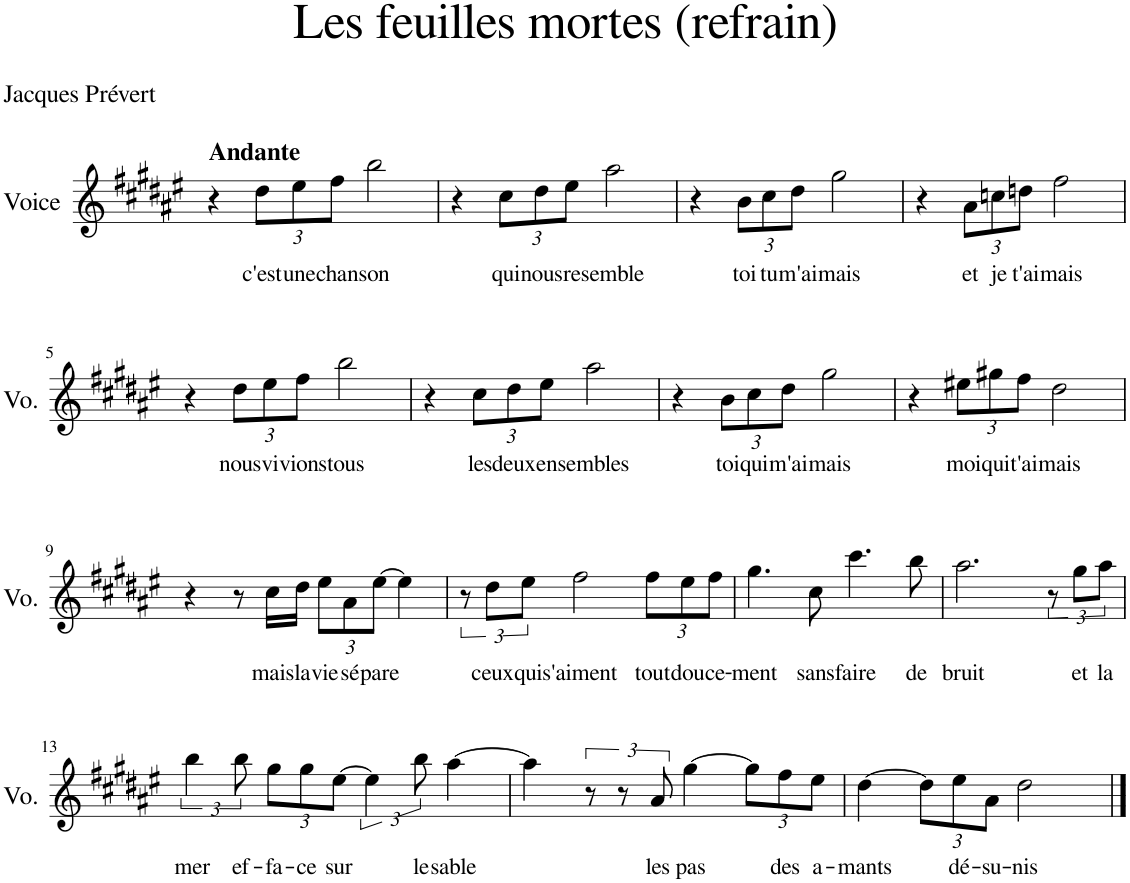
**kern	**text
*part1	*part1
*staff1	*staff1
*I"Voice	*
*I'Vo.	*
*clefG2	*
*k[f#c#g#d#a#e#]	*
=1	=1
!LO:TX:a:B:t=Andante	!
4r	.
*Xbrackettup	*
!	!LO:LY:b
12dd#\L	c'est
!	!LO:LY:b
12ee#\	une
!	!LO:LY:b
12ff#\J	chan-
!	!LO:LY:b
2bb\	-son
=2	=2
4r	.
!	!LO:LY:b
12cc#\L	qui
!	!LO:LY:b
12dd#\	nous
!	!LO:LY:b
12ee#\J	re-
!	!LO:LY:b
2aa#\	-semble
=3	=3
4r	.
!	!LO:LY:b
12b\L	toi
!	!LO:LY:b
12cc#\	tu
!	!LO:LY:b
12dd#\J	m'ai-
!	!LO:LY:b
2gg#\	-mais
=4	=4
4r	.
!	!LO:LY:b
12a#\L	et
!	!LO:LY:b
12ccn\	je
!	!LO:LY:b
12ddn\J	t'ai-
!	!LO:LY:b
2ff#\	-mais
!!LO:LB:g=z
=5	=5
4r	.
!	!LO:LY:b
12dd#\L	nous
!	!LO:LY:b
12ee#\	vi-
!	!LO:LY:b
12ff#\J	-vions
!	!LO:LY:b
2bb\	tous
=6	=6
4r	.
!	!LO:LY:b
12cc#\L	les
!	!LO:LY:b
12dd#\	deux
!	!LO:LY:b
12ee#\J	en-
!	!LO:LY:b
2aa#\	-sembles
=7	=7
4r	.
!	!LO:LY:b
12b\L	toi
!	!LO:LY:b
12cc#\	qui
!	!LO:LY:b
12dd#\J	m'ai-
!	!LO:LY:b
2gg#\	-mais
=8	=8
4r	.
!	!LO:LY:b
12ee#X\L	moi
!	!LO:LY:b
12gg#X\	qui
!	!LO:LY:b
12ff#\J	t'ai-
!	!LO:LY:b
2dd#\	-mais
!!LO:LB:g=z
=9	=9
4r	.
8r	.
!	!LO:LY:b
16cc#\LL	mais
!	!LO:LY:b
16dd#\JJ	la
!	!LO:LY:b
12ee#\L	vie
!	!LO:LY:b
12a#\	sé-
!	!LO:LY:b
[12ee#\J	-pare
4ee#\]	.
=10	=10
*brackettup	*
12r	.
!	!LO:LY:b
12dd#\L	ceux
!	!LO:LY:b
12ee#\J	qui
!	!LO:LY:b
2ff#\	s'aiment
*Xbrackettup	*
!	!LO:LY:b
12ff#\L	tout
!	!LO:LY:b
12ee#\	dou-
!	!LO:LY:b
12ff#\J	-ce-
=11	=11
!	!LO:LY:b
4.gg#\	-ment
!	!LO:LY:b
8cc#\	sans
!	!LO:LY:b
4.ccc#\	faire
!	!LO:LY:b
8bb\	de
=12	=12
!	!LO:LY:b
2.aa#\	bruit
*brackettup	*
12r	.
!	!LO:LY:b
12gg#\L	et
!	!LO:LY:b
12aa#\J	la
!!LO:LB:g=z
=13	=13
!	!LO:LY:b
6bb\	mer
!	!LO:LY:b
12bb\	ef-
*Xbrackettup	*
!	!LO:LY:b
12gg#\L	-fa-
!	!LO:LY:b
12gg#\	-ce
!	!LO:LY:b
[4ee#\	sur
!	!LO:LY:b
12bb\	le
!	!LO:LY:b
[4aa#\	sable
=14	=14
4aa#\]	.
*brackettup	*
12r	.
12r	.
!	!LO:LY:b
12a#/	les
!	!LO:LY:b
[4gg#\	pas
*Xbrackettup	*
12gg#\L]	.
!	!LO:LY:b
12ff#\	des
!	!LO:LY:b
12ee#\J	a-
=15	=15
!	!LO:LY:b
[4dd#\	-mants
12dd#\L]	.
!	!LO:LY:b
12ee#\	dé-
!	!LO:LY:b
12a#\J	-su-
!	!LO:LY:b
2dd#\	-nis
==	==
*-	*-
